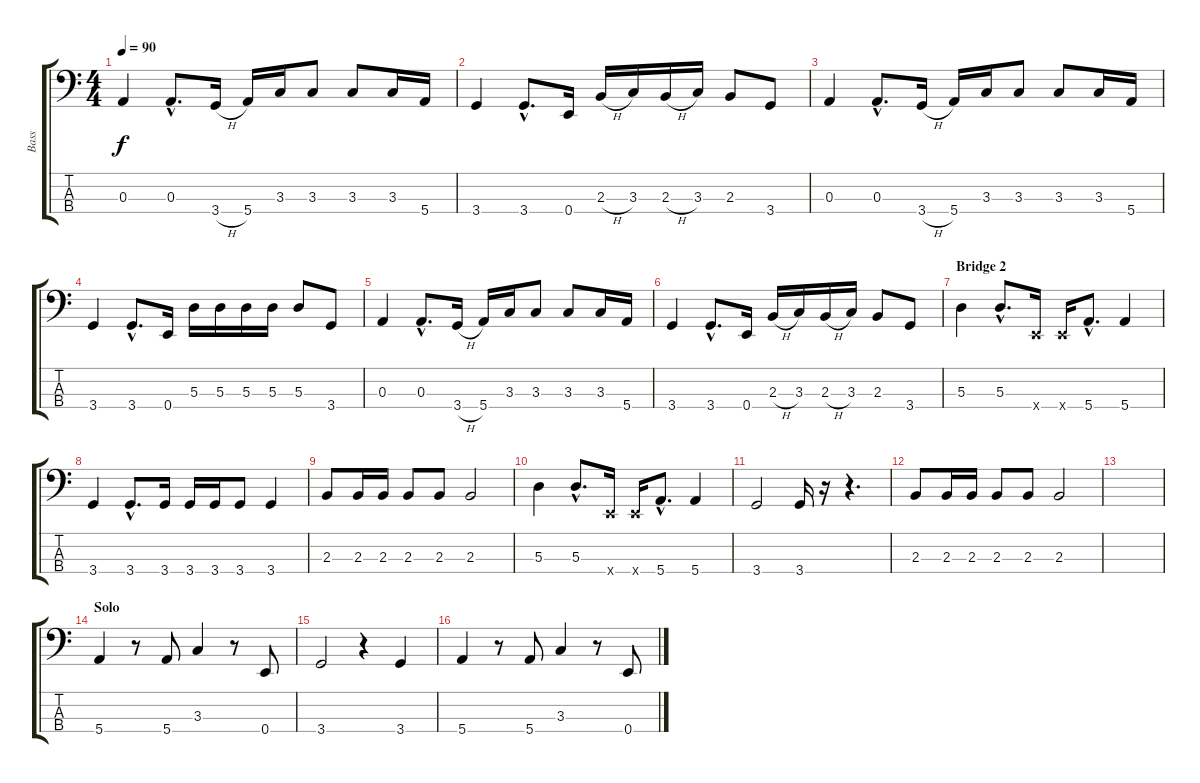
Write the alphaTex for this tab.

\track ("Bass" "Bass") {instrument electricbassfinger}
\staff {score tabs}
\tuning (G2 D2 A1 E1) {hide}
\ts (4 4)
\tempo 90
\clef f4
\ks c
0.3.4{dy f} 0.3{hac}.8{d} 3.4{h}.16 5.4.16 3.3.16 3.3.8 3.3.8 3.3.16 5.4.16 |
3.4.4 3.4{hac}.8{d} 0.4.16 2.3{h}.16 3.3.16 2.3{h}.16 3.3.16 2.3.8 3.4.8 |
0.3.4 0.3{hac}.8{d} 3.4{h}.16 5.4.16 3.3.16 3.3.8 3.3.8 3.3.16 5.4.16 |
3.4.4 3.4{hac}.8{d} 0.4.16 5.3.16 5.3.16 5.3.16 5.3.16 5.3.8 3.4.8 |
0.3.4 0.3{hac}.8{d} 3.4{h}.16 5.4.16 3.3.16 3.3.8 3.3.8 3.3.16 5.4.16 |
3.4.4 3.4{hac}.8{d} 0.4.16 2.3{h}.16 3.3.16 2.3{h}.16 3.3.16 2.3.8 3.4.8 |
\section ("" "Bridge 2")
5.3.4 5.3{hac}.8{d} 0.4{x}.16 0.4{x}.16 5.4{hac}.8{d} 5.4.4 |
3.4.4 3.4{hac}.8{d} 3.4.16 3.4.16 3.4.16 3.4.8 3.4.4 |
2.3.8 2.3.16 2.3.16 2.3.8 2.3.8 2.3.2 |
5.3.4 5.3{hac}.8{d} 0.4{x}.16 0.4{x}.16 5.4{hac}.8{d} 5.4.4 |
3.4.2 3.4.16 r.16 r.4{d} |
2.3.8 2.3.16 2.3.16 2.3.8 2.3.8 2.3.2 |
|
\section ("" "Solo")
5.4.4 r.8 5.4.8 3.3.4 r.8 0.4.8 |
3.4.2 r.4 3.4.4 |
5.4.4 r.8 5.4.8 3.3.4 r.8 0.4.8
